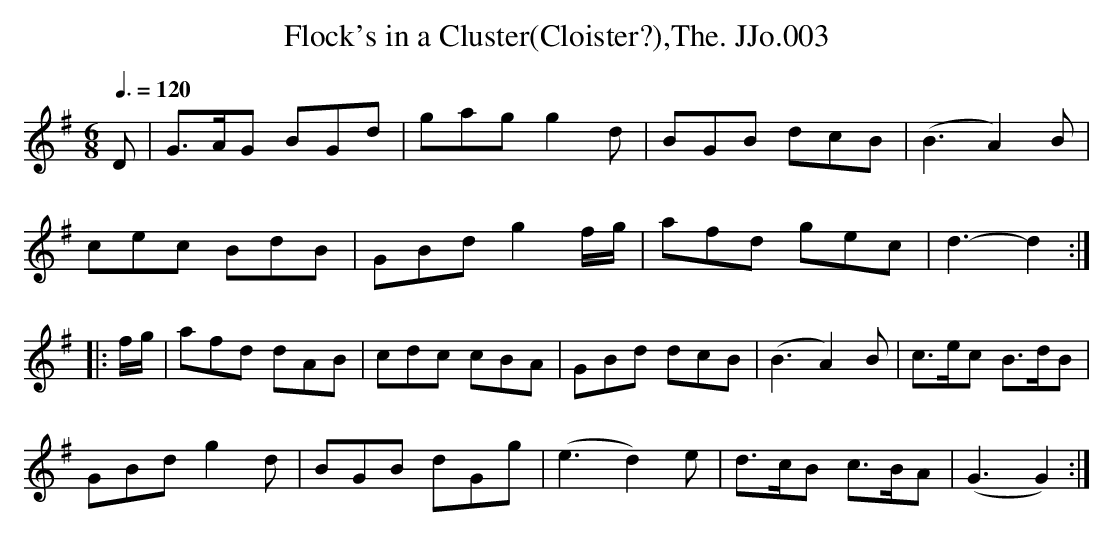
X:1
T:Flock's in a Cluster(Cloister?),The. JJo.003
L:1/8
M:6/8
Q:3/8=120
K:G
D|G>AG BGd|gag g2 d|BGB dcB|(B3A2) B|!
cec BdB|GBd g2 f/g/|afd gec|d3-d2:|!
|:f/g/|afd dAB|cdc cBA|GBd dcB|(B3 A2) B|\
c>ec B>dB|!
GBd g2d|BGB dGg|(e3 d2)e|d>cB c>BA|(G3 G2):|
